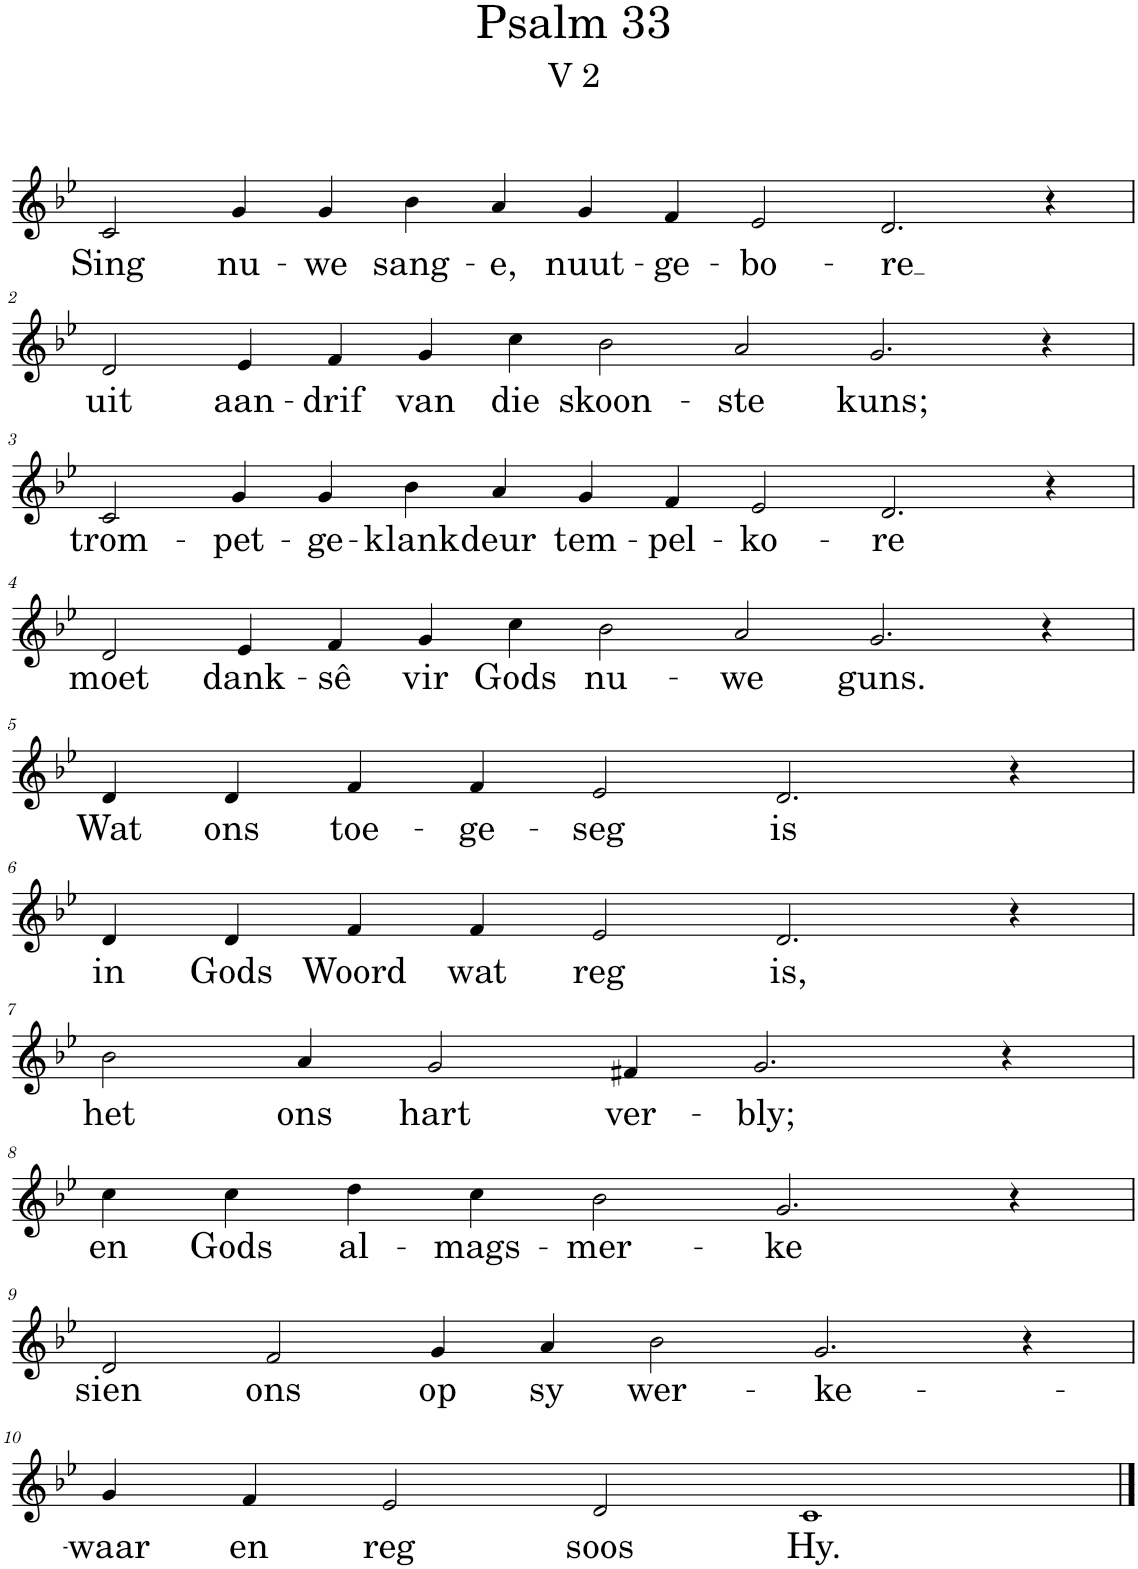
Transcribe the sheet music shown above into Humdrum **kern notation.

**kern	**text
*part1	*part1
*staff1	*staff1
*I"Pipe Organ	*
*I'Org.	*
*clefG2	*
*k[b-e-]	*
*M14/4	*
=1	=1
!	!LO:LY:b
2c/	Sing
!	!LO:LY:b
4g/	nu-
!	!LO:LY:b
4g/	-we
!	!LO:LY:b
4b-\	sang-
!	!LO:LY:b
4a/	-e,
!	!LO:LY:b
4g/	nuut-
!	!LO:LY:b
4f/	-ge-
!	!LO:LY:b
2e-/	-bo-
!	!LO:LY:b
2.d/	-re
4r	.
!!LO:LB:g=z
=2	=2
!	!LO:LY:b
2d/	uit
!	!LO:LY:b
4e-/	aan-
!	!LO:LY:b
4f/	-drif
!	!LO:LY:b
4g/	van
!	!LO:LY:b
4cc\	die
!	!LO:LY:b
2b-\	skoon-
!	!LO:LY:b
2a/	-ste
!	!LO:LY:b
2.g/	kuns;
4r	.
!!LO:LB:g=z
=3	=3
!	!LO:LY:b
2c/	trom-
!	!LO:LY:b
4g/	-pet-
!	!LO:LY:b
4g/	-ge-
!	!LO:LY:b
4b-\	-klank
!	!LO:LY:b
4a/	deur
!	!LO:LY:b
4g/	tem-
!	!LO:LY:b
4f/	-pel-
!	!LO:LY:b
2e-/	-ko-
!	!LO:LY:b
2.d/	-re
4r	.
!!LO:LB:g=z
=4	=4
!	!LO:LY:b
2d/	moet
!	!LO:LY:b
4e-/	dank-
!	!LO:LY:b
4f/	-sê
!	!LO:LY:b
4g/	vir
!	!LO:LY:b
4cc\	Gods
!	!LO:LY:b
2b-\	nu-
!	!LO:LY:b
2a/	-we
!	!LO:LY:b
2.g/	guns.
4r	.
!!LO:LB:g=z
=5	=5
*M10/4	*
!	!LO:LY:b
4d/	Wat
!	!LO:LY:b
4d/	ons
!	!LO:LY:b
4f/	toe-
!	!LO:LY:b
4f/	-ge-
!	!LO:LY:b
2e-/	-seg
!	!LO:LY:b
2.d/	is
4r	.
!!LO:LB:g=z
=6	=6
!	!LO:LY:b
4d/	in
!	!LO:LY:b
4d/	Gods
!	!LO:LY:b
4f/	Woord
!	!LO:LY:b
4f/	wat
!	!LO:LY:b
2e-/	reg
!	!LO:LY:b
2.d/	is,
4r	.
!!LO:LB:g=z
=7	=7
!	!LO:LY:b
2b-\	het
!	!LO:LY:b
4a/	ons
!	!LO:LY:b
2g/	hart
!	!LO:LY:b
4f#X/	ver-
!	!LO:LY:b
2.g/	-bly;
4r	.
!!LO:LB:g=z
=8	=8
!	!LO:LY:b
4cc\	en
!	!LO:LY:b
4cc\	Gods
!	!LO:LY:b
4dd\	al-
!	!LO:LY:b
4cc\	-mags-
!	!LO:LY:b
2b-\	-mer-
!	!LO:LY:b
2.g/	-ke
4r	.
!!LO:LB:g=z
=9	=9
*M12/4	*
!	!LO:LY:b
2d/	sien
!	!LO:LY:b
2f/	ons
!	!LO:LY:b
4g/	op
!	!LO:LY:b
4a/	sy
!	!LO:LY:b
2b-\	wer-
!	!LO:LY:b
2.g/	-ke-
4r	.
!!LO:LB:g=z
=10	=10
*M10/4	*
!	!LO:LY:b
4g/	-waar
!	!LO:LY:b
4f/	en
!	!LO:LY:b
2e-/	reg
!	!LO:LY:b
2d/	soos
!	!LO:LY:b
1c	Hy.
==	==
*-	*-
